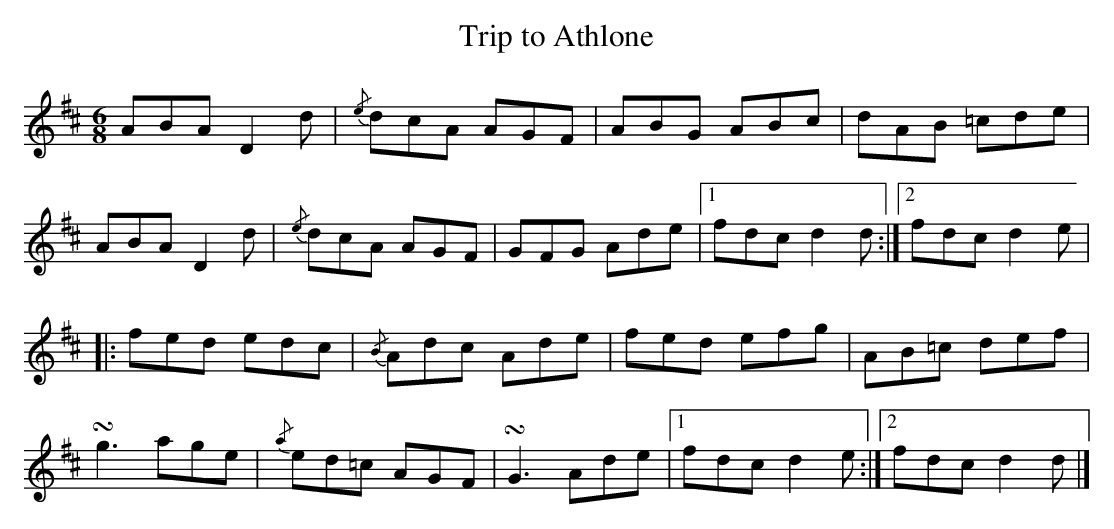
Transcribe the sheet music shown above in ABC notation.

X:1
U: ~ = !turn!
T:Trip to Athlone
M:6/8
L:1/8
K:D
ABA D2 d | {/e}dcA AGF | ABG ABc | dAB =cde |
ABA D2 d | {/e}dcA AGF | GFG Ade | [1 fdc d2 d :| [2 fdc d2e |
|: fed edc | {/B}Adc Ade | fed efg | AB=c def |
~g3 age | {/a}ed=c AGF | ~G3 Ade | [1 fdc d2 e :| [2 fdc d2d |]
